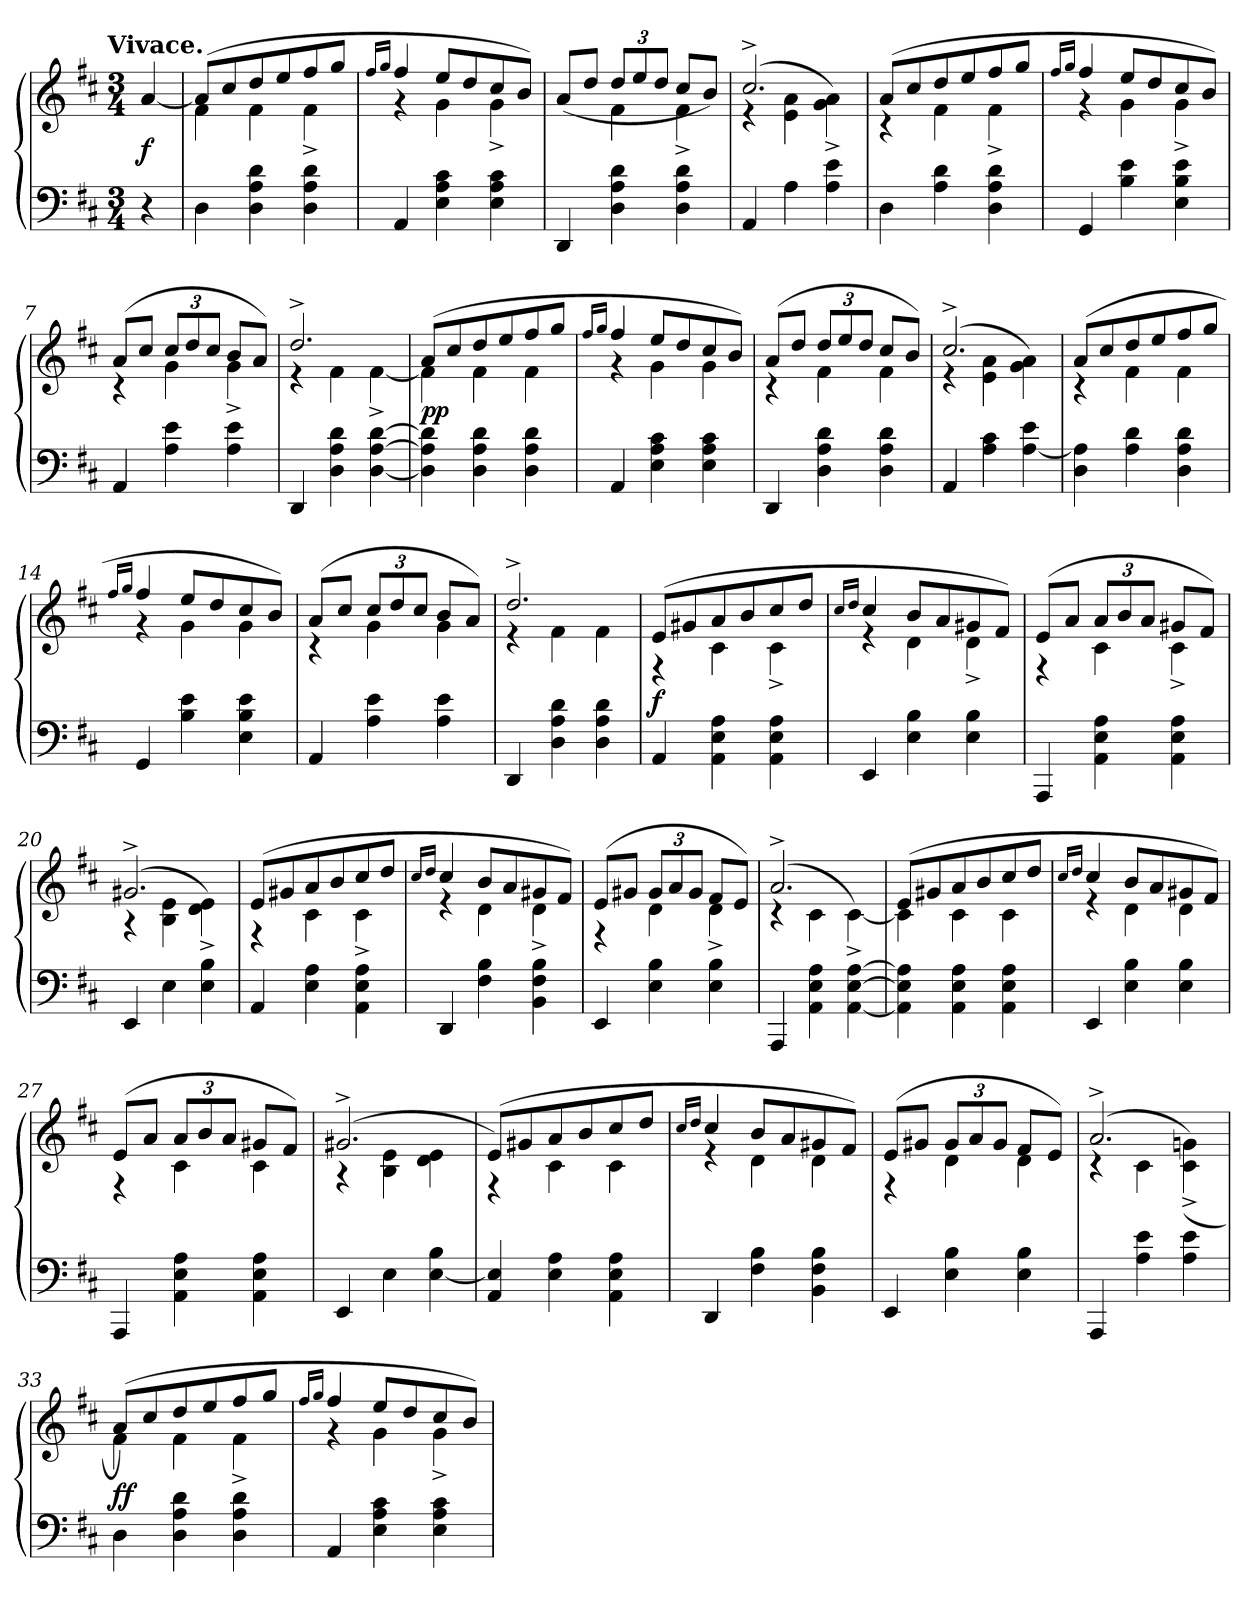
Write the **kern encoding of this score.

**kern	**kern	**dynam
*part1	*part1	*part1
*staff2	*staff1	*staff1/2
*clefF4	*clefG2	*
*k[f#c#]	*k[f#c#]	*
*D:	*D:	*
!!LO:TX:omd:t=Vivace.
*M3/4	*M3/4	*
*MM164	*MM164	*
=	=	=
4r	[4a	f
=1	=1	=1
*	*^	*
4D	(>8aL]	4f#	.
.	8cc#	.	.
4d 4A 4D	8dd	4f#	.
.	8ee	.	.
4d 4A 4D	8ff#	4f#^<	.
.	8ggJ	.	.
=2	=2	=2	=2
.	16qff#/LL	.	.
.	16qgg/JJ	.	.
4AA	4ff#	4rg	.
4c# 4A 4E	8eeL	4g	.
.	8dd	.	.
4c# 4A 4E	8cc#	4g^<	.
.	8bJ)	.	.
=3	=3	=3	=3
4DD	(>8a/L	4ryy	.
.	8ddJ	.	.
*	*Xbrackettup	*	*
4d 4A 4D	12ddL	4f#	.
.	12ee	.	.
.	12ddJ	.	.
4d 4A 4D	8cc#L	4f#^<	.
.	8bJ)	.	.
=4	=4	=4	=4
4AA	(>2.cc#^>	4re	.
4A	.	4a 4e	.
4e 4A	.	4a^< 4g^<)	.
=5	=5	=5	=5
4D	(>8aL	4rc	.
.	8cc#	.	.
4d 4A	8dd	4f#	.
.	8ee	.	.
4d 4A 4D	8ff#	4f#^<	.
.	8ggJ	.	.
=6	=6	=6	=6
.	16qff#/LL	.	.
.	16qgg/JJ	.	.
4GG	4ff#	4rg	.
4e 4B	8eeL	4g	.
.	8dd	.	.
4e 4B 4E	8cc#	4g^<	.
.	8bJ)	.	.
=7	=7	=7	=7
4AA	(>8a/L	4rc	.
.	8cc#J	.	.
4e 4A	12cc#L	4g	.
.	12dd	.	.
.	12cc#J	.	.
4e 4A	8bL	4g^<	.
.	8aJ)	.	.
=8	=8	=8	=8
4DD	2.dd^>	4re	.
4d 4A 4D	.	4f#	.
[4d [4A [4D	.	[4f#^<	.
=9	=9	=9	=9
4d] 4A] 4D]	(>8aL	4f#]	pp
.	8cc#	.	.
4d 4A 4D	8dd	4f#	.
.	8ee	.	.
4d 4A 4D	8ff#	4f#	.
.	8ggJ	.	.
=10	=10	=10	=10
.	16qff#/LL	.	.
.	16qgg/JJ	.	.
4AA	4ff#	4rg	.
4c# 4A 4E	8eeL	4g	.
.	8dd	.	.
4c# 4A 4E	8cc#	4g	.
.	8bJ)	.	.
=11	=11	=11	=11
4DD	(>8aL	4rc	.
.	8ddJ	.	.
4d 4A 4D	12ddL	4f#	.
.	12ee	.	.
.	12ddJ	.	.
4d 4A 4D	8cc#L	4f#	.
.	8bJ)	.	.
=12	=12	=12	=12
4AA	(2.cc#^>	4re	.
4c# 4A	.	4a 4e	.
4e [4A	.	4a 4g)	.
=13	=13	=13	=13
4A] 4D	(>8aL	4rc	.
.	8cc#	.	.
4d 4A	8dd	4f#	.
.	8ee	.	.
4d 4A 4D	8ff#	4f#	.
.	8ggJ	.	.
=14	=14	=14	=14
.	16qff#/LL	.	.
.	16qgg/JJ	.	.
4GG	4ff#	4rg	.
4e 4B	8eeL	4g	.
.	8dd	.	.
4e 4B 4E	8cc#	4g	.
.	8bJ)	.	.
=15	=15	=15	=15
4AA	(>8aL	4rc	.
.	8cc#J	.	.
4e 4A	12cc#L	4g	.
.	12dd	.	.
.	12cc#J	.	.
4e 4A	8bL	4g	.
.	8aJ)	.	.
=16	=16	=16	=16
4DD	2.dd^>	4re	.
4d 4A 4D	.	4f#	.
4d 4A 4D	.	4f#	.
=17	=17	=17	=17
4AA	(>8eL	4rF	f
.	8g#X	.	.
4A 4E 4AA	8a	4c#	.
.	8b	.	.
4A 4E 4AA	8cc#	4c#^<	.
.	8ddJ	.	.
=18	=18	=18	=18
.	16qcc#/LL	.	.
.	16qdd/JJ	.	.
4EE	4cc#	4re	.
4B 4E	8bL	4d	.
.	8a	.	.
4B 4E	8g#X	4d^<	.
.	8f#J)	.	.
=19	=19	=19	=19
4AAA	(>8eL	4rF	.
.	8aJ	.	.
4A 4E 4AA	12aL	4c#	.
.	12b	.	.
.	12aJ	.	.
4A 4E 4AA	8g#XL	4c#^<	.
.	8f#J)	.	.
=20	=20	=20	=20
4EE	(2.g#X^	4rA	.
4E	.	4e 4B	.
4B 4E	.	4e^< 4d^<)	.
=21	=21	=21	=21
4AA	(>8eL	4rF	.
.	8g#X	.	.
4A 4E	8a	4c#	.
.	8b	.	.
4A 4E 4AA	8cc#	4c#^<	.
.	8ddJ	.	.
=22	=22	=22	=22
.	16qcc#/LL	.	.
.	16qdd/JJ	.	.
4DD	4cc#	4re	.
4B 4F#	8bL	4d	.
.	8a	.	.
4B 4F# 4BB	8g#X	4d^<	.
.	8f#J)	.	.
=23	=23	=23	=23
4EE	(>8eL	4rF	.
.	8g#XJ	.	.
4B 4E	12g#L	4d	.
.	12a	.	.
.	12g#J	.	.
4B 4E	8f#L	4d^<	.
.	8eJ)	.	.
=24	=24	=24	=24
4AAA	(2.a^>	4rc	.
4A 4E 4AA	.	4c#	.
[4A [4E [4AA	.	[4c#^<)	.
=25	=25	=25	=25
4A] 4E] 4AA]	(>8eL	4c#]	.
.	8g#X	.	.
4A 4E 4AA	8a	4c#	.
.	8b	.	.
4A 4E 4AA	8cc#	4c#	.
.	8ddJ	.	.
=26	=26	=26	=26
.	16qcc#/LL	.	.
.	16qdd/JJ	.	.
4EE	4cc#	4re	.
4B 4E	8bL	4d	.
.	8a	.	.
4B 4E	8g#X	4d	.
.	8f#J)	.	.
=27	=27	=27	=27
4AAA	(>8eL	4rF	.
.	8aJ	.	.
4A 4E 4AA	12aL	4c#	.
.	12b	.	.
.	12aJ	.	.
4A 4E 4AA	8g#XL	4c#	.
.	8f#J)	.	.
=28	=28	=28	=28
4EE	(>2.g#X^>	4rA	.
4E	.	4e 4B	.
4B [4E	.	4e 4d	.
=29	=29	=29	=29
4E] 4AA	(>8eL)	4rF	.
.	8g#X	.	.
4A 4E	8a	4c#	.
.	8b	.	.
4A 4E 4AA	8cc#	4c#	.
.	8ddJ	.	.
=30	=30	=30	=30
.	16qcc#/LL	.	.
.	16qdd/JJ	.	.
4DD	4cc#	4re	.
4B 4F#	8bL	4d	.
.	8a	.	.
4B 4F# 4BB	8g#X	4d	.
.	8f#J)	.	.
=31	=31	=31	=31
4EE	(>8eL	4rF	.
.	8g#XJ	.	.
4B 4E	12g#L	4d	.
.	12a	.	.
.	12g#J	.	.
4B 4E	8f#L	4d	.
.	8eJ)	.	.
=32	=32	=32	=32
4AAA	(>2.a^>	4rc	.
4e 4A	.	4c#	.
4e 4A	.	(>4gn^< 4c#^<)	.
=33	=33	=33	=33
4D	(>8aL)	4f#	ff
.	8cc#	.	.
4d 4A 4D	8dd	4f#	.
.	8ee	.	.
4d 4A 4D	8ff#	4f#^<	.
.	8ggJ	.	.
=34	=34	=34	=34
.	16qff#/LL	.	.
.	16qgg/JJ	.	.
4AA	4ff#	4rg	.
4c# 4A 4E	8eeL	4g	.
.	8dd	.	.
4c# 4A 4E	8cc#	4g^<	.
.	8bJ)	.	.
*	*v	*v	*
=	=	=
*-	*-	*-
